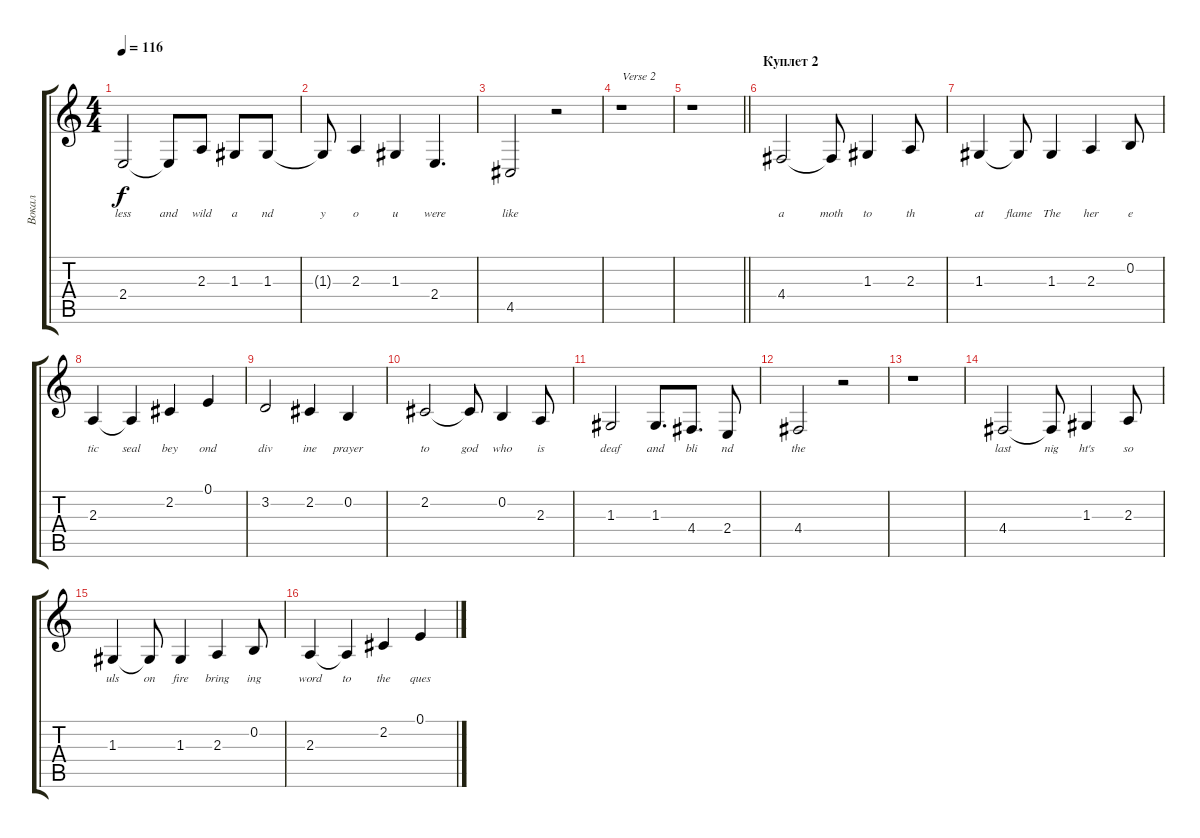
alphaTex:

\track ("Вокал" "Вокал") {instrument lead2sawtooth}
\staff {score tabs}
\tuning (E4 B3 G3 D3 A2 E2) {hide}
\ts (4 4)
\tempo 116
\clef g2
\ks c
2.4.2{lyrics (0 "less") lyrics (1 "") lyrics (2 "") lyrics (3 "") lyrics (4 "") dy f} 2.4{t}.8{lyrics (0 "and") lyrics (1 "") lyrics (2 "") lyrics (3 "") lyrics (4 "")} 2.3.8{lyrics (0 "wild") lyrics (1 "") lyrics (2 "") lyrics (3 "") lyrics (4 "")} 1.3.8{lyrics (0 "a") lyrics (1 "") lyrics (2 "") lyrics (3 "") lyrics (4 "")} 1.3.8{lyrics (0 "nd") lyrics (1 "") lyrics (2 "") lyrics (3 "") lyrics (4 "")} |
1.3{t}.8{lyrics (0 "y") lyrics (1 "") lyrics (2 "") lyrics (3 "") lyrics (4 "")} 2.3.4{lyrics (0 "o") lyrics (1 "") lyrics (2 "") lyrics (3 "") lyrics (4 "")} 1.3.4{lyrics (0 "u") lyrics (1 "") lyrics (2 "") lyrics (3 "") lyrics (4 "")} 2.4.4{d lyrics (0 "were") lyrics (1 "") lyrics (2 "") lyrics (3 "") lyrics (4 "")} |
4.5.2{lyrics (0 "like") lyrics (1 "") lyrics (2 "") lyrics (3 "") lyrics (4 "")} r.2 |
r.1{txt "Verse 2"} |
\barLineRight lightlight
r.1 |
\section ("" "Куплет 2")
4.4.2{lyrics (0 "a") lyrics (1 "") lyrics (2 "") lyrics (3 "") lyrics (4 "")} 4.4{t}.8{lyrics (0 "moth") lyrics (1 "") lyrics (2 "") lyrics (3 "") lyrics (4 "")} 1.3.4{lyrics (0 "to") lyrics (1 "") lyrics (2 "") lyrics (3 "") lyrics (4 "")} 2.3.8{lyrics (0 "th") lyrics (1 "") lyrics (2 "") lyrics (3 "") lyrics (4 "")} |
1.3.4{lyrics (0 "at") lyrics (1 "") lyrics (2 "") lyrics (3 "") lyrics (4 "")} 1.3{t}.8{lyrics (0 "flame") lyrics (1 "") lyrics (2 "") lyrics (3 "") lyrics (4 "")} 1.3.4{lyrics (0 "The") lyrics (1 "") lyrics (2 "") lyrics (3 "") lyrics (4 "")} 2.3.4{lyrics (0 "her") lyrics (1 "") lyrics (2 "") lyrics (3 "") lyrics (4 "")} 0.2.8{lyrics (0 "e") lyrics (1 "") lyrics (2 "") lyrics (3 "") lyrics (4 "")} |
2.3.4{lyrics (0 "tic") lyrics (1 "") lyrics (2 "") lyrics (3 "") lyrics (4 "")} 2.3{t}.4{lyrics (0 "seal") lyrics (1 "") lyrics (2 "") lyrics (3 "") lyrics (4 "")} 2.2.4{lyrics (0 "bey") lyrics (1 "") lyrics (2 "") lyrics (3 "") lyrics (4 "")} 0.1.4{lyrics (0 "ond") lyrics (1 "") lyrics (2 "") lyrics (3 "") lyrics (4 "")} |
3.2.2{lyrics (0 "div") lyrics (1 "") lyrics (2 "") lyrics (3 "") lyrics (4 "")} 2.2.4{lyrics (0 "ine") lyrics (1 "") lyrics (2 "") lyrics (3 "") lyrics (4 "")} 0.2.4{lyrics (0 "prayer") lyrics (1 "") lyrics (2 "") lyrics (3 "") lyrics (4 "")} |
2.2.2{lyrics (0 "to") lyrics (1 "") lyrics (2 "") lyrics (3 "") lyrics (4 "")} 2.2{t}.8{lyrics (0 "god") lyrics (1 "") lyrics (2 "") lyrics (3 "") lyrics (4 "")} 0.2.4{lyrics (0 "who") lyrics (1 "") lyrics (2 "") lyrics (3 "") lyrics (4 "")} 2.3.8{lyrics (0 "is") lyrics (1 "") lyrics (2 "") lyrics (3 "") lyrics (4 "")} |
1.3.2{lyrics (0 "deaf") lyrics (1 "") lyrics (2 "") lyrics (3 "") lyrics (4 "")} 1.3.8{d lyrics (0 "and") lyrics (1 "") lyrics (2 "") lyrics (3 "") lyrics (4 "")} 4.4.8{d lyrics (0 "bli") lyrics (1 "") lyrics (2 "") lyrics (3 "") lyrics (4 "")} 2.4.8{lyrics (0 "nd") lyrics (1 "") lyrics (2 "") lyrics (3 "") lyrics (4 "")} |
4.4.2{lyrics (0 "the") lyrics (1 "") lyrics (2 "") lyrics (3 "") lyrics (4 "")} r.2 |
r.1 |
4.4.2{lyrics (0 "last") lyrics (1 "") lyrics (2 "") lyrics (3 "") lyrics (4 "")} 4.4{t}.8{lyrics (0 "nig") lyrics (1 "") lyrics (2 "") lyrics (3 "") lyrics (4 "")} 1.3.4{lyrics (0 "ht's") lyrics (1 "") lyrics (2 "") lyrics (3 "") lyrics (4 "")} 2.3.8{lyrics (0 "so") lyrics (1 "") lyrics (2 "") lyrics (3 "") lyrics (4 "")} |
1.3.4{lyrics (0 "uls") lyrics (1 "") lyrics (2 "") lyrics (3 "") lyrics (4 "")} 1.3{t}.8{lyrics (0 "on") lyrics (1 "") lyrics (2 "") lyrics (3 "") lyrics (4 "")} 1.3.4{lyrics (0 "fire") lyrics (1 "") lyrics (2 "") lyrics (3 "") lyrics (4 "")} 2.3.4{lyrics (0 "bring") lyrics (1 "") lyrics (2 "") lyrics (3 "") lyrics (4 "")} 0.2.8{lyrics (0 "ing") lyrics (1 "") lyrics (2 "") lyrics (3 "") lyrics (4 "")} |
2.3.4{lyrics (0 "word") lyrics (1 "") lyrics (2 "") lyrics (3 "") lyrics (4 "")} 2.3{t}.4{lyrics (0 "to") lyrics (1 "") lyrics (2 "") lyrics (3 "") lyrics (4 "")} 2.2.4{lyrics (0 "the") lyrics (1 "") lyrics (2 "") lyrics (3 "") lyrics (4 "")} 0.1.4{lyrics (0 "ques") lyrics (1 "") lyrics (2 "") lyrics (3 "") lyrics (4 "")}
